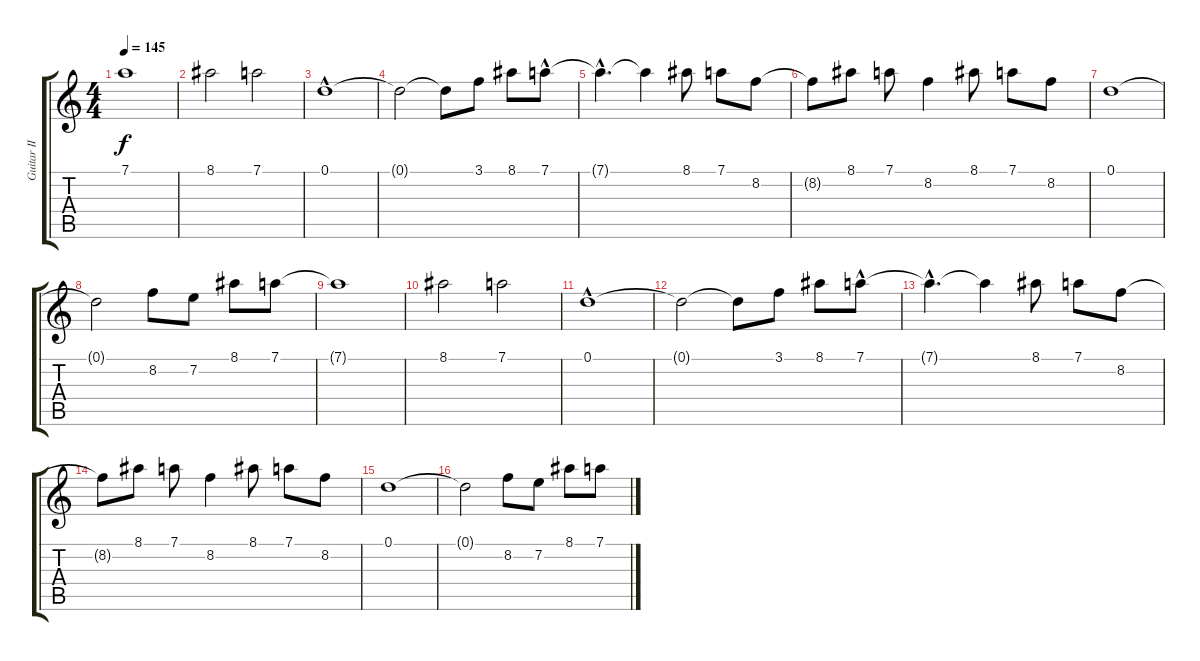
\track ("Guitar II" "Guitar II") {instrument distortionguitar}
\staff {score tabs}
\tuning (D4 A3 F3 C3 G2 D2) {hide}
\ts (4 4)
\tempo 145
\clef g2
\ks c
7.1{t}.1{dy f} |
8.1.2 7.1.2 |
0.1{hac}.1 |
0.1{t}.2 0.1{t}.8 3.1.8 8.1.8 7.1{hac}.8 |
7.1{hac t}.4{d} 7.1{t}.4 8.1.8 7.1.8 8.2.8 |
8.2{t}.8 8.1.8 7.1.8 8.2.4 8.1.8 7.1.8 8.2.8 |
0.1.1 |
0.1{t}.2 8.2.8 7.2.8 8.1.8 7.1.8 |
7.1{t}.1 |
8.1.2 7.1.2 |
0.1{hac}.1 |
0.1{t}.2 0.1{t}.8 3.1.8 8.1.8 7.1{hac}.8 |
7.1{hac t}.4{d} 7.1{t}.4 8.1.8 7.1.8 8.2.8 |
8.2{t}.8 8.1.8 7.1.8 8.2.4 8.1.8 7.1.8 8.2.8 |
0.1.1 |
0.1{t}.2 8.2.8 7.2.8 8.1.8 7.1.8
